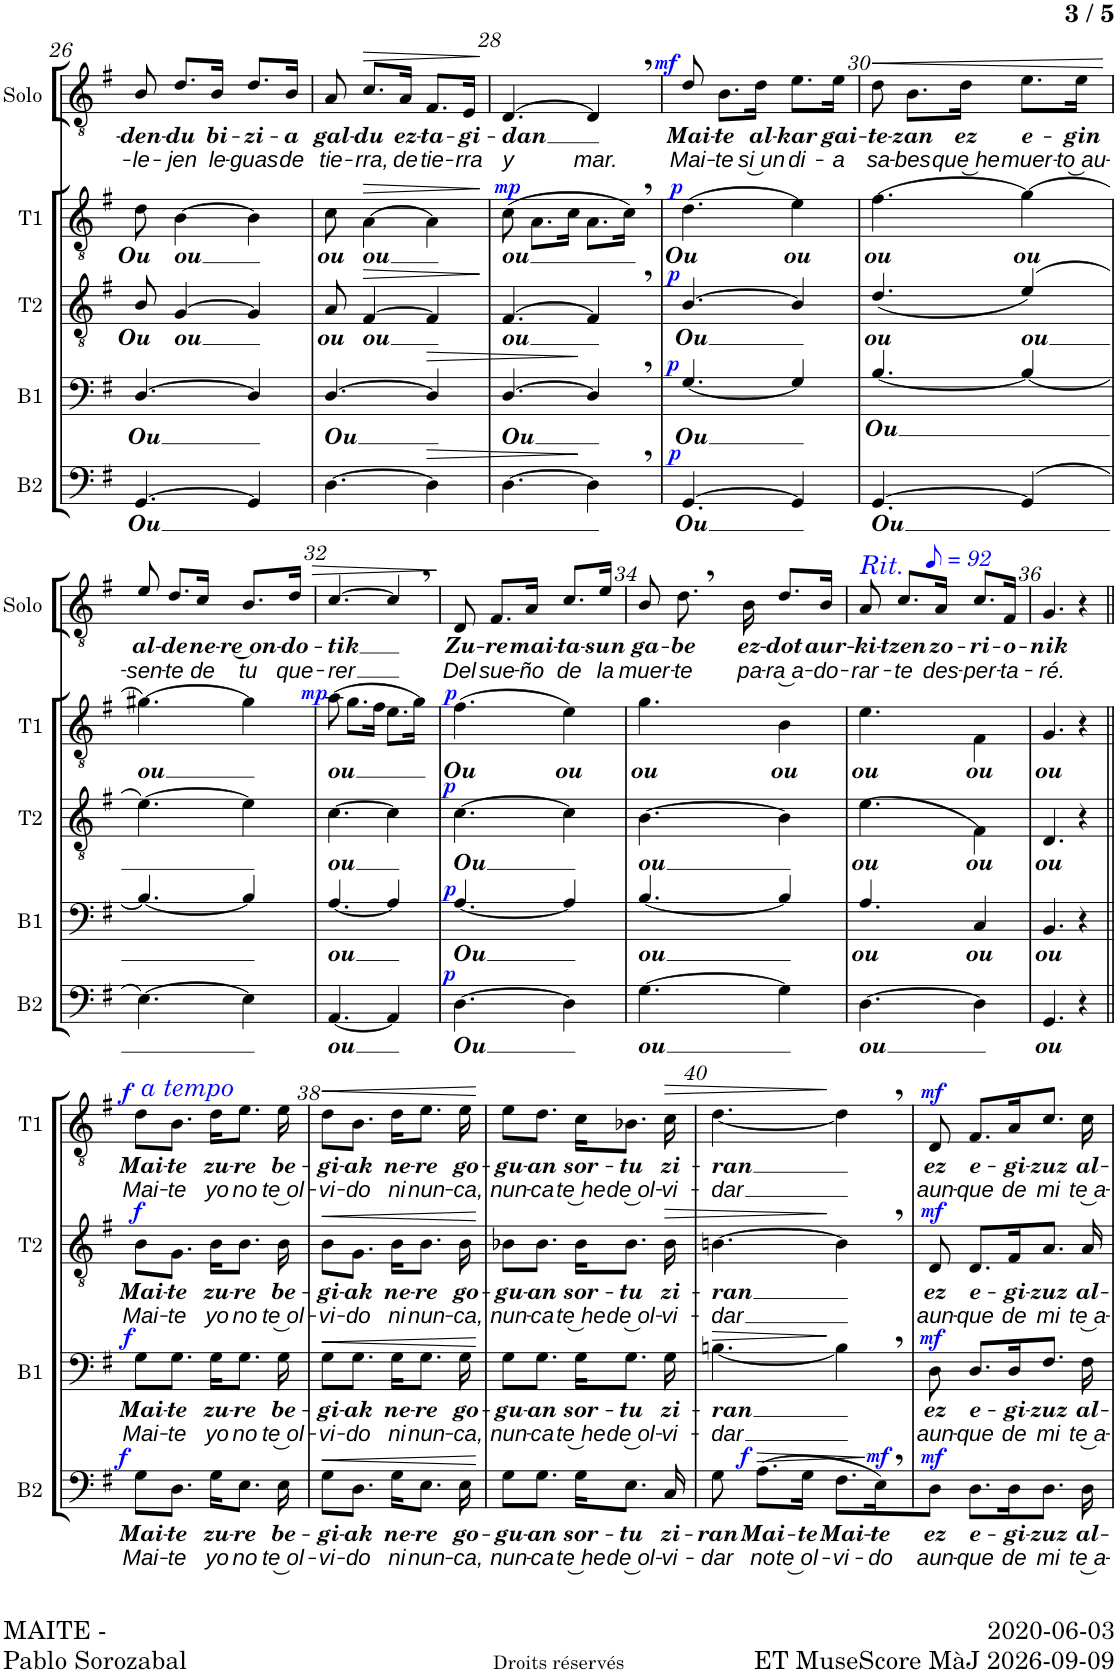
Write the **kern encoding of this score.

**kern	**text	**text	**dynam	**kern	**text	**text	**dynam	**kern	**text	**text	**dynam	**kern	**text	**text	**dynam	**kern	**text	**text	**dynam
*part5	*part5	*part5	*part5	*part4	*part4	*part4	*part4	*part3	*part3	*part3	*part3	*part2	*part2	*part2	*part2	*part1	*part1	*part1	*part1
*staff5	*staff5	*staff5	*staff5	*staff4	*staff4	*staff4	*staff4	*staff3	*staff3	*staff3	*staff3	*staff2	*staff2	*staff2	*staff2	*staff1	*staff1	*staff1	*staff1
*I"Basse	*	*	*	*I"Baryton	*	*	*	*I"Ténor 2	*	*	*	*I"Ténor 1	*	*	*	*I"Solo T1	*	*	*
*I'B2	*	*	*	*I'B1	*	*	*	*I'T2	*	*	*	*I'T1	*	*	*	*I'Solo	*	*	*
!!LO:PB:g=z
*clefF4	*	*	*	*clefF4	*	*	*	*clefGv2	*	*	*	*clefGv2	*	*	*	*clefGv2	*	*	*
*k[f#]	*	*	*	*k[f#]	*	*	*	*k[f#]	*	*	*	*k[f#]	*	*	*	*k[f#]	*	*	*
*M5/8	*	*	*	*M5/8	*	*	*	*M5/8	*	*	*	*M5/8	*	*	*	*M5/8	*	*	*
=26	=26	=26	=26	=26	=26	=26	=26	=26	=26	=26	=26	=26	=26	=26	=26	=26	=26	=26	=26
!	!LO:LY:b	!	!	!	!LO:LY:b	!	!	!	!LO:LY:b	!	!	!	!LO:LY:b	!	!	!	!LO:LY:b	!LO:LY:b	!
[>4.GG/	Ou	.	.	[>4.D/	Ou	.	.	8B/	Ou	.	.	8d\	Ou	.	.	8B/	-den-	-le-	.
!	!	!	!	!	!	!	!	!	!LO:LY:b	!	!	!	!LO:LY:b	!	!	!	!LO:LY:b	!LO:LY:b	!
.	.	.	.	.	.	.	.	[>4G/	ou	.	.	[4B\	ou	.	.	8.d/L	-du	-jen	.
!	!	!	!	!	!	!	!	!	!	!	!	!	!	!	!	!	!LO:LY:b	!LO:LY:b	!
.	.	.	.	.	.	.	.	.	.	.	.	.	.	.	.	16B/Jk	bi-	le-	.
!	!	!	!	!	!	!	!	!	!	!	!	!	!	!	!	!	!LO:LY:b	!LO:LY:b	!
4GG/]	.	.	.	4D/]	.	.	.	4G/]	.	.	.	4B\]	.	.	.	8.d/L	-zi-	-guas	.
!	!	!	!	!	!	!	!	!	!	!	!	!	!	!	!	!	!LO:LY:b	!LO:LY:b	!
.	.	.	.	.	.	.	.	.	.	.	.	.	.	.	.	16B/Jk	-a	de	.
=27	=27	=27	=27	=27	=27	=27	=27	=27	=27	=27	=27	=27	=27	=27	=27	=27	=27	=27	=27
!	!	!	!	!	!LO:LY:b	!	!	!	!LO:LY:b	!	!	!	!LO:LY:b	!	!	!	!LO:LY:b	!LO:LY:b	!
[4.D\	.	.	.	[>4.D/	Ou	.	.	8A/	ou	.	.	8c\	ou	.	.	8A/	gal-	tie-	.
!	!	!	!	!	!	!	!	!	!LO:LY:b	!	!LO:HP:b	!	!LO:LY:b	!	!LO:HP:b	!	!LO:LY:b	!LO:LY:b	!LO:HP:b
.	.	.	.	.	.	.	.	[>4F#/	ou	.	>	[4A\	ou	.	>	8.c/L	-du	-rra,	>
!	!	!	!	!	!	!	!	!	!	!	!	!	!	!	!	!	!LO:LY:b	!LO:LY:b	!
.	.	.	.	.	.	.	.	.	.	.	.	.	.	.	.	16A/Jk	ez-	de	.
!	!	!	!LO:HP:b	!	!	!	!LO:HP:b	!	!	!	!	!	!	!	!	!	!LO:LY:b	!LO:LY:b	!
4D\]	.	.	>	4D/]	.	.	>	4F#/]	.	.	.	4A\]	.	.	.	8.F#/L	-ta-	tie-	.
!	!	!	!	!	!	!	!	!	!	!	!	!	!	!	!	!	!LO:LY:b	!LO:LY:b	!
.	.	.	.	.	.	.	.	.	.	.	.	.	.	.	.	16E/Jk	-gi-	-rra	.
.	.	.	.	.	.	.	.	.	.	.	]	.	.	.	]	.	.	.	]
=28	=28	=28	=28	=28	=28	=28	=28	=28	=28	=28	=28	=28	=28	=28	=28	=28	=28	=28	=28
!	!	!	!	!	!LO:LY:b	!	!	!	!LO:LY:b	!	!	!	!LO:LY:b	!	!LO:DY:a	!	!LO:LY:b	!LO:LY:b	!
[4.D\	.	.	.	[>4.D/	Ou	.	.	[>4.F#/	ou	.	.	(8c\	ou	.	mp	[>4.D/	-dan	y	.
.	.	.	.	.	.	.	.	.	.	.	.	8.A\L	.	.	.	.	.	.	.
.	.	.	.	.	.	.	.	.	.	.	.	16c\Jk	.	.	.	.	.	.	.
!	!	!	!	!	!	!	!	!	!	!	!	!	!	!	!	!	!	!LO:LY:b	!
4D,\]	.	.	]	4D,/]	.	.	]	4F#,/]	.	.	.	8.A\L	.	.	.	4D,/]	.	mar.	.
.	.	.	.	.	.	.	.	.	.	.	.	16c,\Jk)	.	.	.	.	.	.	.
=29	=29	=29	=29	=29	=29	=29	=29	=29	=29	=29	=29	=29	=29	=29	=29	=29	=29	=29	=29
!	!LO:LY:b	!	!LO:DY:a	!	!LO:LY:b	!	!LO:DY:a	!	!LO:LY:b	!	!LO:DY:a	!	!LO:LY:b	!	!LO:DY:a	!	!LO:LY:b	!LO:LY:b	!LO:DY:a
[>4.GG/	Ou	.	p	[4.G/	Ou	.	p	[>4.B/	Ou	.	p	(4.d\	Ou	.	p	8d/	Mai-	Mai-	mf
!	!	!	!	!	!	!	!	!	!	!	!	!	!	!	!	!	!LO:LY:b	!LO:LY:b	!
.	.	.	.	.	.	.	.	.	.	.	.	.	.	.	.	8.B\L	-te	-te	.
!	!	!	!	!	!	!	!	!	!	!	!	!	!	!	!	!	!LO:LY:b	!LO:LY:b	!
.	.	.	.	.	.	.	.	.	.	.	.	.	.	.	.	16d\Jk	al-	si͜ un	.
!	!	!	!	!	!	!	!	!	!	!	!	!	!LO:LY:b	!	!	!	!LO:LY:b	!LO:LY:b	!
4GG/]	.	.	.	4G/]	.	.	.	4B/]	.	.	.	4e\)	ou	.	.	8.e\L	-kar	di-	.
!	!	!	!	!	!	!	!	!	!	!	!	!	!	!	!	!	!LO:LY:b	!LO:LY:b	!
.	.	.	.	.	.	.	.	.	.	.	.	.	.	.	.	16e\Jk	gai-	-a	.
=30	=30	=30	=30	=30	=30	=30	=30	=30	=30	=30	=30	=30	=30	=30	=30	=30	=30	=30	=30
!	!LO:LY:b	!	!	!	!LO:LY:b	!	!	!	!LO:LY:b	!	!	!	!LO:LY:b	!	!	!	!LO:LY:b	!LO:LY:b	!LO:HP:b
[>4.GG/	Ou	.	.	[4.B/	Ou	.	.	(4.d/	ou	.	.	(4.f#\	ou	.	.	8d\	-te-	sa-	<
!	!	!	!	!	!	!	!	!	!	!	!	!	!	!	!	!	!LO:LY:b	!LO:LY:b	!
.	.	.	.	.	.	.	.	.	.	.	.	.	.	.	.	8.B\L	-zan	-bes	.
!	!	!	!	!	!	!	!	!	!	!	!	!	!	!	!	!	!LO:LY:b	!LO:LY:b	!
.	.	.	.	.	.	.	.	.	.	.	.	.	.	.	.	16d\Jk	ez	que͜ he	.
!	!	!	!	!	!	!	!	!	!LO:LY:b	!	!	!	!LO:LY:b	!	!	!	!LO:LY:b	!LO:LY:b	!
(>4GG/]	.	.	.	4B/_	.	.	.	(4e/)	ou	.	.	(4g\)	ou	.	.	8.e\L	e-	muer-	.
!	!	!	!	!	!	!	!	!	!	!	!	!	!	!	!	!	!LO:LY:b	!LO:LY:b	!
.	.	.	.	.	.	.	.	.	.	.	.	.	.	.	.	16e\Jk	-gin	-to͜ au-	.
.	.	.	.	.	.	.	.	.	.	.	.	.	.	.	.	.	.	.	[
!!LO:LB:g=z
=31	=31	=31	=31	=31	=31	=31	=31	=31	=31	=31	=31	=31	=31	=31	=31	=31	=31	=31	=31
!	!	!	!	!	!	!	!	!	!	!	!	!	!LO:LY:b	!	!	!	!LO:LY:b	!LO:LY:b	!
[4.E\)	.	.	.	4.B/_	.	.	.	[4.e\)	.	.	.	(4.g#X\)	ou	.	.	8e/	al-	-sen-	.
!	!	!	!	!	!	!	!	!	!	!	!	!	!	!	!	!	!LO:LY:b	!LO:LY:b	!
.	.	.	.	.	.	.	.	.	.	.	.	.	.	.	.	8.d/L	-de	-te	.
!	!	!	!	!	!	!	!	!	!	!	!	!	!	!	!	!	!LO:LY:b	!LO:LY:b	!
.	.	.	.	.	.	.	.	.	.	.	.	.	.	.	.	16c/Jk	ne-	de	.
!	!	!	!	!	!	!	!	!	!	!	!	!	!	!	!	!	!LO:LY:b	!LO:LY:b	!
4E\]	.	.	.	4B/]	.	.	.	4e\]	.	.	.	4g#\)	.	.	.	8.B/L	-re͜ on-	tu	.
!	!	!	!	!	!	!	!	!	!	!	!	!	!	!	!	!	!LO:LY:b	!LO:LY:b	!LO:HP:b
.	.	.	.	.	.	.	.	.	.	.	.	.	.	.	.	16d/Jk	-do-	que-	>
=32	=32	=32	=32	=32	=32	=32	=32	=32	=32	=32	=32	=32	=32	=32	=32	=32	=32	=32	=32
!	!LO:LY:b	!	!	!	!LO:LY:b	!	!	!	!LO:LY:b	!	!	!	!LO:LY:b	!	!LO:DY:a	!	!LO:LY:b	!LO:LY:b	!
[4.AA/	ou	.	.	[4.A/	ou	.	.	[4.c\	ou	.	.	(8a\	ou	.	mp	[>4.c/	-tik	-rer	.
.	.	.	.	.	.	.	.	.	.	.	.	8.g\L	.	.	.	.	.	.	.
.	.	.	.	.	.	.	.	.	.	.	.	16f#\Jk	.	.	.	.	.	.	.
4AA/]	.	.	.	4A/]	.	.	.	4c\]	.	.	.	8.e\L	.	.	.	4c,/]	.	.	.
.	.	.	.	.	.	.	.	.	.	.	.	16g\Jk)	.	.	.	.	.	.	.
.	.	.	.	.	.	.	.	.	.	.	.	.	.	.	.	.	.	.	]
=33	=33	=33	=33	=33	=33	=33	=33	=33	=33	=33	=33	=33	=33	=33	=33	=33	=33	=33	=33
!	!LO:LY:b	!	!LO:DY:a	!	!LO:LY:b	!	!LO:DY:a	!	!LO:LY:b	!	!LO:DY:a	!	!LO:LY:b	!	!LO:DY:a	!	!LO:LY:b	!LO:LY:b	!
[4.D\	Ou	.	p	[4.A/	Ou	.	p	[4.c\	Ou	.	p	(4.f#\	Ou	.	p	8D/	Zu-	Del	.
!	!	!	!	!	!	!	!	!	!	!	!	!	!	!	!	!	!LO:LY:b	!LO:LY:b	!
.	.	.	.	.	.	.	.	.	.	.	.	.	.	.	.	8.F#/L	-re	sue-	.
!	!	!	!	!	!	!	!	!	!	!	!	!	!	!	!	!	!LO:LY:b	!LO:LY:b	!
.	.	.	.	.	.	.	.	.	.	.	.	.	.	.	.	16A/Jk	mai-	-ño	.
!	!	!	!	!	!	!	!	!	!	!	!	!	!LO:LY:b	!	!	!	!LO:LY:b	!LO:LY:b	!
4D\]	.	.	.	4A/]	.	.	.	4c\]	.	.	.	4e\)	ou	.	.	8.c/L	-ta-	de	.
!	!	!	!	!	!	!	!	!	!	!	!	!	!	!	!	!	!LO:LY:b	!LO:LY:b	!
.	.	.	.	.	.	.	.	.	.	.	.	.	.	.	.	16e/Jk	-sun	la	.
=34	=34	=34	=34	=34	=34	=34	=34	=34	=34	=34	=34	=34	=34	=34	=34	=34	=34	=34	=34
!	!LO:LY:b	!	!	!	!LO:LY:b	!	!	!	!LO:LY:b	!	!	!	!LO:LY:b	!	!	!	!LO:LY:b	!LO:LY:b	!
[4.G\	ou	.	.	[4.B/	ou	.	.	[4.B\	ou	.	.	4.g\	ou	.	.	8B/	ga-	muer-	.
!	!	!	!	!	!	!	!	!	!	!	!	!	!	!	!	!	!LO:LY:b	!LO:LY:b	!
.	.	.	.	.	.	.	.	.	.	.	.	.	.	.	.	8.d,\	-be	-te	.
!	!	!	!	!	!	!	!	!	!	!	!	!	!	!	!	!	!LO:LY:b	!LO:LY:b	!
.	.	.	.	.	.	.	.	.	.	.	.	.	.	.	.	16B\	ez-	pa-	.
!	!	!	!	!	!	!	!	!	!	!	!	!	!LO:LY:b	!	!	!	!LO:LY:b	!LO:LY:b	!
4G\]	.	.	.	4B/]	.	.	.	4B\]	.	.	.	4B\	ou	.	.	8.d/L	-dot	-ra͜ a-	.
!	!	!	!	!	!	!	!	!	!	!	!	!	!	!	!	!	!LO:LY:b	!LO:LY:b	!
.	.	.	.	.	.	.	.	.	.	.	.	.	.	.	.	16B/Jk	aur-	-do-	.
=35	=35	=35	=35	=35	=35	=35	=35	=35	=35	=35	=35	=35	=35	=35	=35	=35	=35	=35	=35
!	!	!	!	!	!	!	!	!	!	!	!	!	!	!	!	!LO:TX:a:i:color=#0000FF:t=Rit.	!	!	!
!	!LO:LY:b	!	!	!	!LO:LY:b	!	!	!	!LO:LY:b	!	!	!	!LO:LY:b	!	!	!	!LO:LY:b	!LO:LY:b	!
[4.D\	ou	.	.	4.A/	ou	.	.	(4.e\	ou	.	.	4.e\	ou	.	.	8A/	-ki-	-rar-	.
!	!	!	!	!	!	!	!	!	!	!	!	!	!	!	!	!	!LO:LY:b	!LO:LY:b	!
.	.	.	.	.	.	.	.	.	.	.	.	.	.	.	.	8.c/L	-tzen	-te	.
*	*	*	*	*	*	*	*	*	*	*	*	*	*	*	*	*MM46	*	*	*
!	!	!	!	!	!	!	!	!	!	!	!	!	!	!	!	!	!LO:LY:b	!LO:LY:b	!
.	.	.	.	.	.	.	.	.	.	.	.	.	.	.	.	16A/Jk	zo-	des-	.
!	!	!	!	!	!LO:LY:b	!	!	!	!LO:LY:b	!	!	!	!LO:LY:b	!	!	!	!LO:LY:b	!LO:LY:b	!
4D\]	.	.	.	4C/	ou	.	.	4F#\)	ou	.	.	4F#\	ou	.	.	8.c/L	-ri-	-per-	.
!	!	!	!	!	!	!	!	!	!	!	!	!	!	!	!	!	!LO:LY:b	!LO:LY:b	!
.	.	.	.	.	.	.	.	.	.	.	.	.	.	.	.	16F#/Jk	-o-	-ta-	.
=36	=36	=36	=36	=36	=36	=36	=36	=36	=36	=36	=36	=36	=36	=36	=36	=36	=36	=36	=36
!	!LO:LY:b	!	!	!	!LO:LY:b	!	!	!	!LO:LY:b	!	!	!	!LO:LY:b	!	!	!	!LO:LY:b	!LO:LY:b	!
4.GG/	ou	.	.	4.BB/	ou	.	.	4.D/	ou	.	.	4.G/	ou	.	.	4.G/	-nik	-ré.	.
4r	.	.	.	4r	.	.	.	4r	.	.	.	4r	.	.	.	4r	.	.	.
!!LO:LB:g=z
=37||	=37||	=37||	=37||	=37||	=37||	=37||	=37||	=37||	=37||	=37||	=37||	=37||	=37||	=37||	=37||	=37||	=37||	=37||	=37||
!	!	!	!	!	!	!	!	!	!	!	!	!LO:TX:a:i:color=#0000FF:t=a tempo	!	!	!	!	!	!	!
!	!LO:LY:b	!LO:LY:b	!LO:DY:a	!	!LO:LY:b	!LO:LY:b	!LO:DY:a	!	!LO:LY:b	!LO:LY:b	!LO:DY:a	!	!LO:LY:b	!LO:LY:b	!LO:DY:a	!	!	!	!
8G\L	Mai-	Mai-	f	8G\L	Mai-	Mai-	f	8B\L	Mai-	Mai-	f	8d\L	Mai-	Mai-	f	8%5r	.	.	.
!	!LO:LY:b	!LO:LY:b	!	!	!LO:LY:b	!LO:LY:b	!	!	!LO:LY:b	!LO:LY:b	!	!	!LO:LY:b	!LO:LY:b	!	!	!	!	!
8.D\J	-te	-te	.	8.G\J	-te	-te	.	8.G\J	-te	-te	.	8.B\J	-te	-te	.	.	.	.	.
!	!LO:LY:b	!LO:LY:b	!	!	!LO:LY:b	!LO:LY:b	!	!	!LO:LY:b	!LO:LY:b	!	!	!LO:LY:b	!LO:LY:b	!	!	!	!	!
16G\KL	zu-	yo	.	16G\KL	zu-	yo	.	16B\KL	zu-	yo	.	16d\KL	zu-	yo	.	.	.	.	.
!	!LO:LY:b	!LO:LY:b	!	!	!LO:LY:b	!LO:LY:b	!	!	!LO:LY:b	!LO:LY:b	!	!	!LO:LY:b	!LO:LY:b	!	!	!	!	!
8.E\J	-re	no	.	8.G\J	-re	no	.	8.B\J	-re	no	.	8.e\J	-re	no	.	.	.	.	.
!	!LO:LY:b	!LO:LY:b	!	!	!LO:LY:b	!LO:LY:b	!	!	!LO:LY:b	!LO:LY:b	!	!	!LO:LY:b	!LO:LY:b	!	!	!	!	!
16E\	be-	te͜ ol-	.	16G\	be-	te͜ ol-	.	16B\	be-	te͜ ol-	.	16e\	be-	te͜ ol-	.	.	.	.	.
=38	=38	=38	=38	=38	=38	=38	=38	=38	=38	=38	=38	=38	=38	=38	=38	=38	=38	=38	=38
!	!LO:LY:b	!LO:LY:b	!LO:HP:b	!	!LO:LY:b	!LO:LY:b	!LO:HP:b	!	!LO:LY:b	!LO:LY:b	!LO:HP:b	!	!LO:LY:b	!LO:LY:b	!LO:HP:b	!	!	!	!
8G\L	-gi-	-vi-	<	8G\L	-gi-	-vi-	<	8B\L	-gi-	-vi-	<	8d\L	-gi-	-vi-	<	8%5r	.	.	.
!	!LO:LY:b	!LO:LY:b	!	!	!LO:LY:b	!LO:LY:b	!	!	!LO:LY:b	!LO:LY:b	!	!	!LO:LY:b	!LO:LY:b	!	!	!	!	!
8.D\J	-ak	-do	.	8.G\J	-ak	-do	.	8.G\J	-ak	-do	.	8.B\J	-ak	-do	.	.	.	.	.
!	!LO:LY:b	!LO:LY:b	!	!	!LO:LY:b	!LO:LY:b	!	!	!LO:LY:b	!LO:LY:b	!	!	!LO:LY:b	!LO:LY:b	!	!	!	!	!
16G\KL	ne-	ni	.	16G\KL	ne-	ni	.	16B\KL	ne-	ni	.	16d\KL	ne-	ni	.	.	.	.	.
!	!LO:LY:b	!LO:LY:b	!	!	!LO:LY:b	!LO:LY:b	!	!	!LO:LY:b	!LO:LY:b	!	!	!LO:LY:b	!LO:LY:b	!	!	!	!	!
8.E\J	-re	nun-	.	8.G\J	-re	nun-	.	8.B\J	-re	nun-	.	8.e\J	-re	nun-	.	.	.	.	.
!	!LO:LY:b	!LO:LY:b	!	!	!LO:LY:b	!LO:LY:b	!	!	!LO:LY:b	!LO:LY:b	!	!	!LO:LY:b	!LO:LY:b	!	!	!	!	!
16E\	go-	-ca,	.	16G\	go-	-ca,	.	16B\	go-	-ca,	.	16e\	go-	-ca,	.	.	.	.	.
.	.	.	[	.	.	.	[	.	.	.	[	.	.	.	[	.	.	.	.
=39	=39	=39	=39	=39	=39	=39	=39	=39	=39	=39	=39	=39	=39	=39	=39	=39	=39	=39	=39
!	!LO:LY:b	!LO:LY:b	!	!	!LO:LY:b	!LO:LY:b	!	!	!LO:LY:b	!LO:LY:b	!	!	!LO:LY:b	!LO:LY:b	!	!	!	!	!
8G\L	-gu-	nun-	.	8G\L	-gu-	nun-	.	8B-X\L	-gu-	nun-	.	8e\L	-gu-	nun-	.	8%5r	.	.	.
!	!LO:LY:b	!LO:LY:b	!	!	!LO:LY:b	!LO:LY:b	!	!	!LO:LY:b	!LO:LY:b	!	!	!LO:LY:b	!LO:LY:b	!	!	!	!	!
8.G\J	-an	-ca	.	8.G\J	-an	-ca	.	8.B-\J	-an	-ca	.	8.d\J	-an	-ca	.	.	.	.	.
!	!LO:LY:b	!LO:LY:b	!	!	!LO:LY:b	!LO:LY:b	!	!	!LO:LY:b	!LO:LY:b	!	!	!LO:LY:b	!LO:LY:b	!	!	!	!	!
16G\KL	sor-	te͜ he	.	16G\KL	sor-	te͜ he	.	16B-\KL	sor-	te͜ he	.	16c\KL	sor-	te͜ he	.	.	.	.	.
!	!LO:LY:b	!LO:LY:b	!	!	!LO:LY:b	!LO:LY:b	!	!	!LO:LY:b	!LO:LY:b	!	!	!LO:LY:b	!LO:LY:b	!	!	!	!	!
8.E\J	-tu	de͜ ol-	.	8.G\J	-tu	de͜ ol-	.	8.B-\J	-tu	de͜ ol-	.	8.B-X\J	-tu	de͜ ol-	.	.	.	.	.
!	!LO:LY:b	!LO:LY:b	!	!	!LO:LY:b	!LO:LY:b	!	!	!LO:LY:b	!LO:LY:b	!LO:HP:b	!	!LO:LY:b	!LO:LY:b	!LO:HP:b	!	!	!	!
16C/	zi-	-vi-	.	16G\	zi-	-vi-	.	16B-\	zi-	-vi-	>	16c\	zi-	-vi-	>	.	.	.	.
=40	=40	=40	=40	=40	=40	=40	=40	=40	=40	=40	=40	=40	=40	=40	=40	=40	=40	=40	=40
!	!LO:LY:b	!LO:LY:b	!	!	!LO:LY:b	!LO:LY:b	!LO:HP:b	!	!LO:LY:b	!LO:LY:b	!	!	!LO:LY:b	!LO:LY:b	!	!	!	!	!
8G\	-ran	-dar	.	[<4.Bn\	-ran	-dar	>	[4.Bn\	-ran	-dar	.	[<4.d\	-ran	-dar	.	8%5r	.	.	.
!	!LO:LY:b	!LO:LY:b	!LO:HP:b	!	!	!	!	!	!	!	!	!	!	!	!	!	!	!	!
!	!	!	!LO:DY:n=1:a	!	!	!	!	!	!	!	!	!	!	!	!	!	!	!	!
(>8.A\L	Mai-	no	> f	.	.	.	.	.	.	.	.	.	.	.	.	.	.	.	.
!	!LO:LY:b	!LO:LY:b	!	!	!	!	!	!	!	!	!	!	!	!	!	!	!	!	!
16G\Jk	-te	te͜ ol-	.	.	.	.	.	.	.	.	.	.	.	.	.	.	.	.	.
!	!LO:LY:b	!LO:LY:b	!	!	!	!	!	!	!	!	!	!	!	!	!	!	!	!	!
8.F#\L	Mai-	-vi-	.	4B,\]	.	.	]	4B,\]	.	.	]	4d,\]	.	.	]	.	.	.	.
!	!LO:LY:b	!LO:LY:b	!LO:DY:n=2:a	!	!	!	!	!	!	!	!	!	!	!	!	!	!	!	!
16E,\K)	-te	-do	] mf	.	.	.	.	.	.	.	.	.	.	.	.	.	.	.	.
=41	=41	=41	=41	=41	=41	=41	=41	=41	=41	=41	=41	=41	=41	=41	=41	=41	=41	=41	=41
!	!LO:LY:b	!LO:LY:b	!LO:DY:a	!	!LO:LY:b	!LO:LY:b	!LO:DY:a	!	!LO:LY:b	!LO:LY:b	!LO:DY:a	!	!LO:LY:b	!LO:LY:b	!LO:DY:a	!	!	!	!
8D\J	ez	aun-	mf	8D\	ez	aun-	mf	8D/	ez	aun-	mf	8D/	ez	aun-	mf	8%5r	.	.	.
!	!LO:LY:b	!LO:LY:b	!	!	!LO:LY:b	!LO:LY:b	!	!	!LO:LY:b	!LO:LY:b	!	!	!LO:LY:b	!LO:LY:b	!	!	!	!	!
8.D\L	e-	-que	.	8.D/L	e-	-que	.	8.D/L	e-	-que	.	8.F#/L	e-	-que	.	.	.	.	.
!	!LO:LY:b	!LO:LY:b	!	!	!LO:LY:b	!LO:LY:b	!	!	!LO:LY:b	!LO:LY:b	!	!	!LO:LY:b	!LO:LY:b	!	!	!	!	!
16D\L	-gi-	de	.	16D/L	-gi-	de	.	16F#/L	-gi-	de	.	16A/L	-gi-	de	.	.	.	.	.
!	!LO:LY:b	!LO:LY:b	!	!	!LO:LY:b	!LO:LY:b	!	!	!LO:LY:b	!LO:LY:b	!	!	!LO:LY:b	!LO:LY:b	!	!	!	!	!
8.D\J	-zuz	mi	.	8.F#/J	-zuz	mi	.	8.A/J	-zuz	mi	.	8.c/J	-zuz	mi	.	.	.	.	.
!	!LO:LY:b	!LO:LY:b	!	!	!LO:LY:b	!LO:LY:b	!	!	!LO:LY:b	!LO:LY:b	!	!	!LO:LY:b	!LO:LY:b	!	!	!	!	!
16D\	al-	te͜ a-	.	16F#\	al-	te͜ a-	.	16A/	al-	te͜ a-	.	16c\	al-	te͜ a-	.	.	.	.	.
=	=	=	=	=	=	=	=	=	=	=	=	=	=	=	=	=	=	=	=
*-	*-	*-	*-	*-	*-	*-	*-	*-	*-	*-	*-	*-	*-	*-	*-	*-	*-	*-	*-
